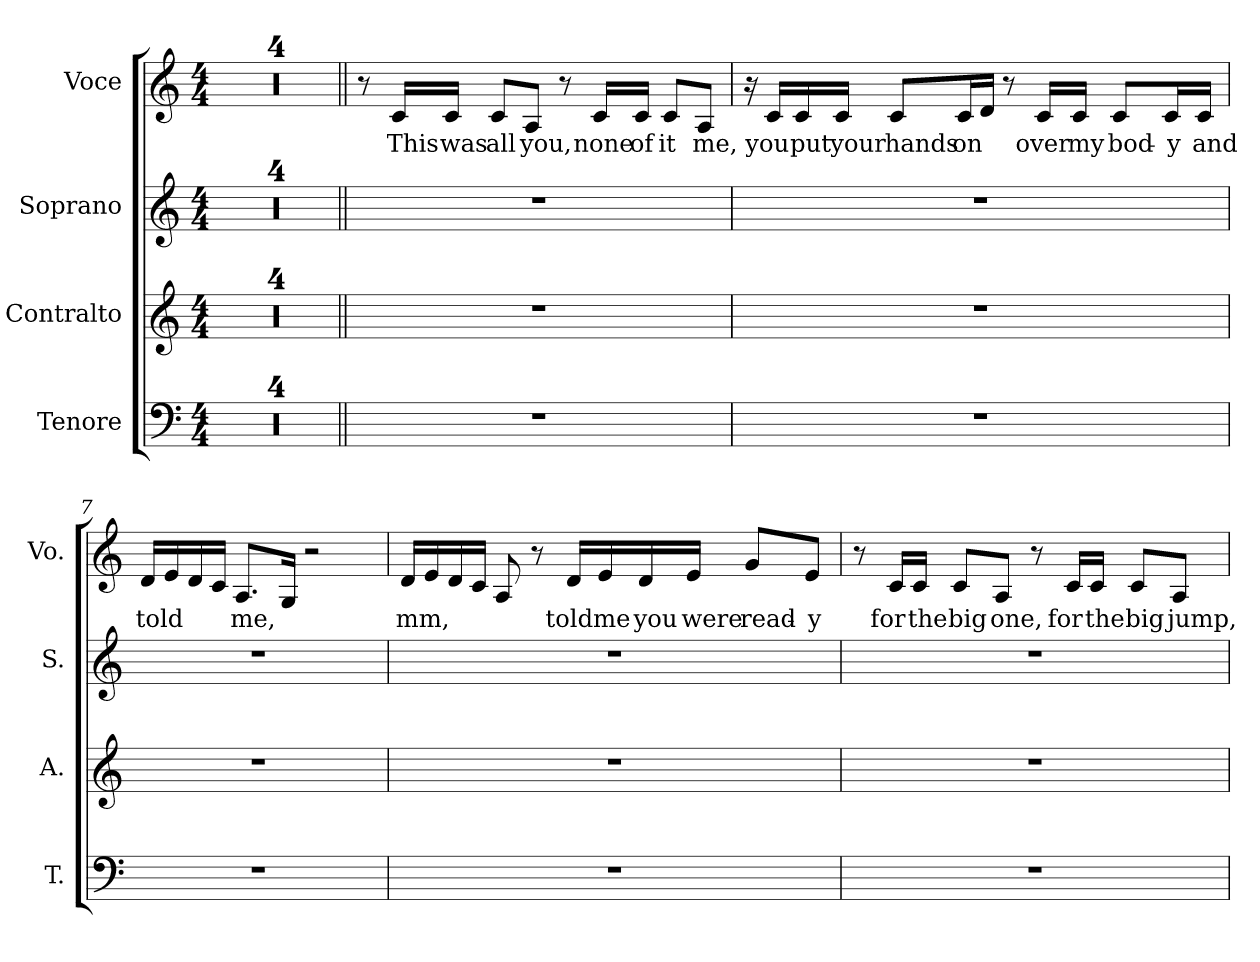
**kern	**kern	**kern	**kern	**text
*part4	*part3	*part2	*part1	*part1
*staff4	*staff3	*staff2	*staff1	*staff1
*I"Tenore	*I"Contralto	*I"Soprano	*I"Voce	*
*I'T.	*I'A.	*I'S.	*I'Vo.	*
*clefF4	*clefG2	*clefG2	*clefG2	*
*k[]	*k[]	*k[]	*k[]	*
*M4/4	*M4/4	*M4/4	*M4/4	*
=1	=1	=1	=1	=1
1r	1r	1r	1r	.
=2	=2	=2	=2	=2
1r	1r	1r	1r	.
=3	=3	=3	=3	=3
1r	1r	1r	1r	.
=4	=4	=4	=4	=4
1r	1r	1r	1r	.
!!LO:LB:g=z
=5||	=5||	=5||	=5||	=5||
1r	1r	1r	8r	.
!	!	!	!	!LO:LY:b
.	.	.	16c/LL	This
!	!	!	!	!LO:LY:b
.	.	.	16c/JJ	was
!	!	!	!	!LO:LY:b
.	.	.	8c/L	all
!	!	!	!	!LO:LY:b
.	.	.	8A/J	you,
.	.	.	8r	.
!	!	!	!	!LO:LY:b
.	.	.	16c/LL	none
!	!	!	!	!LO:LY:b
.	.	.	16c/JJ	of
!	!	!	!	!LO:LY:b
.	.	.	8c/L	it
!	!	!	!	!LO:LY:b
.	.	.	8A/J	me,
=6	=6	=6	=6	=6
1r	1r	1r	16r	.
!	!	!	!	!LO:LY:b
.	.	.	16c/LL	you
!	!	!	!	!LO:LY:b
.	.	.	16c/	put
!	!	!	!	!LO:LY:b
.	.	.	16c/JJ	your
!	!	!	!	!LO:LY:b
.	.	.	8c/L	hands
!	!	!	!	!LO:LY:b
.	.	.	16c/L	on
.	.	.	16d/JJ	.
.	.	.	8r	.
!	!	!	!	!LO:LY:b
.	.	.	16c/LL	over
!	!	!	!	!LO:LY:b
.	.	.	16c/JJ	my
!	!	!	!	!LO:LY:b
.	.	.	8c/L	bod-
!	!	!	!	!LO:LY:b
.	.	.	16c/L	-y
!	!	!	!	!LO:LY:b
.	.	.	16c/JJ	and
!!LO:PB:g=z
=7	=7	=7	=7	=7
!	!	!	!	!LO:LY:b
1r	1r	1r	16d/LL	told
.	.	.	16e/	.
.	.	.	16d/	.
.	.	.	16c/JJ	.
!	!	!	!	!LO:LY:b
.	.	.	8.A/L	me,
.	.	.	16G/Jk	.
.	.	.	2r	.
=8	=8	=8	=8	=8
!	!	!	!	!LO:LY:b
1r	1r	1r	16d/LL	mm,
.	.	.	16e/	.
.	.	.	16d/	.
.	.	.	16c/JJ	.
.	.	.	8A/	.
.	.	.	8r	.
!	!	!	!	!LO:LY:b
.	.	.	16d/LL	told
!	!	!	!	!LO:LY:b
.	.	.	16e/	me
!	!	!	!	!LO:LY:b
.	.	.	16d/	you
!	!	!	!	!LO:LY:b
.	.	.	16e/JJ	were
!	!	!	!	!LO:LY:b
.	.	.	8g/L	read-
!	!	!	!	!LO:LY:b
.	.	.	8e/J	-y
!!LO:LB:g=z
=9	=9	=9	=9	=9
1r	1r	1r	8r	.
!	!	!	!	!LO:LY:b
.	.	.	16c/LL	for
!	!	!	!	!LO:LY:b
.	.	.	16c/JJ	the
!	!	!	!	!LO:LY:b
.	.	.	8c/L	big
!	!	!	!	!LO:LY:b
.	.	.	8A/J	one,
.	.	.	8r	.
!	!	!	!	!LO:LY:b
.	.	.	16c/LL	for
!	!	!	!	!LO:LY:b
.	.	.	16c/JJ	the
!	!	!	!	!LO:LY:b
.	.	.	8c/L	big
!	!	!	!	!LO:LY:b
.	.	.	8A/J	jump,
=	=	=	=	=
*-	*-	*-	*-	*-
